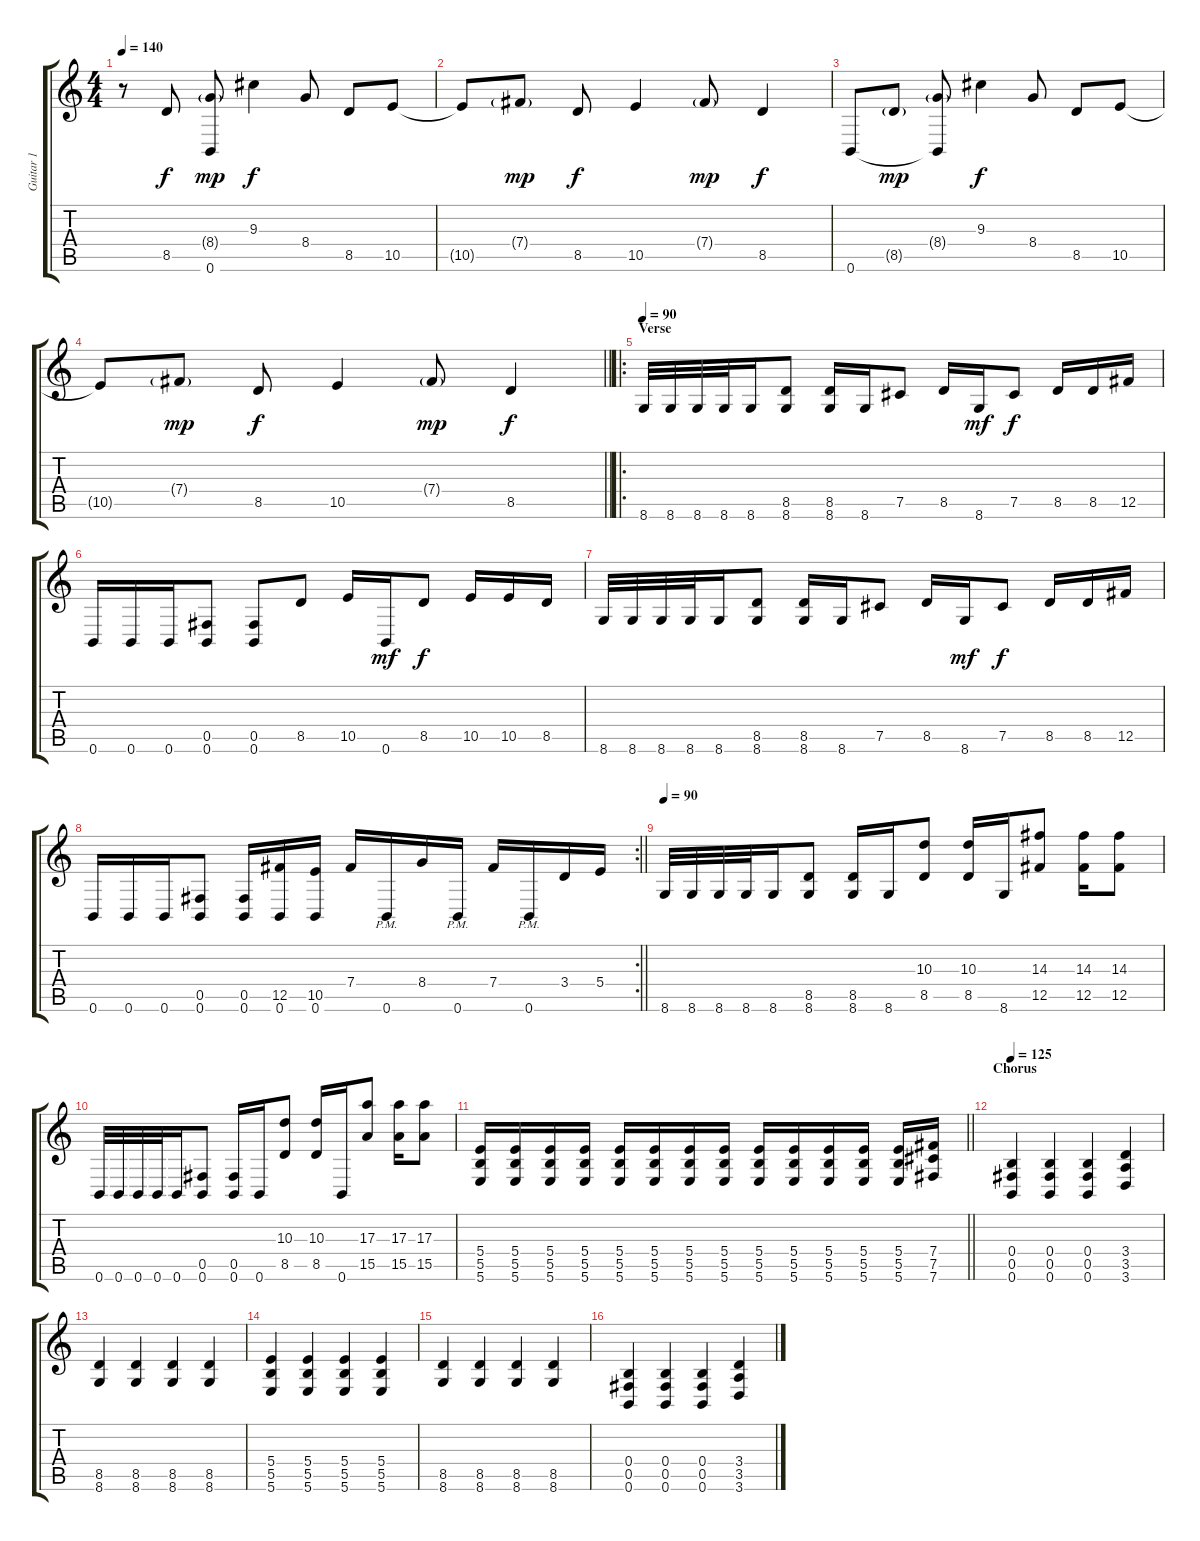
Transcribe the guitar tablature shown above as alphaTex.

\track ("Guitar 1" "Guitar 1") {instrument distortionguitar}
\staff {score tabs}
\tuning (Db4 Gb3 E3 B2 Gb2 B1) {hide}
\ts (4 4)
\tempo 140
\clef g2
\ks c
r.8{dy f volume 9 instrument electricguitarclean} 8.5.8 (8.4{g} 0.6{t}).8{dy mp} 9.3.4{dy f} 8.4.8 8.5.8 10.5.8 |
10.5{t}.8 7.4{g}.8{dy mp} 8.5.8{dy f} 10.5.4 7.4{g}.8{dy mp} 8.5.4{dy f} |
0.6.8 8.5{g}.8{dy mp} (8.4{g} 0.6{t}).8 9.3.4{dy f} 8.4.8 8.5.8 10.5.8 |
\barLineRight lightlight
10.5{t}.8 7.4{g}.8{dy mp} 8.5.8{dy f} 10.5.4 7.4{g}.8{dy mp} 8.5.4{dy f} |
\ro
\section ("" "Verse")
\tempo 90
8.6.32{volume 12 instrument distortionguitar} 8.6.32 8.6.32 8.6.32 8.6.16 (8.5 8.6).8 (8.5 8.6).16 8.6.16 7.5.8 8.5.16 8.6.16{dy mf} 7.5.8{dy f} 8.5.16 8.5.16 12.5.16 |
0.6.16 0.6.16 0.6.16 (0.5 0.6).8 (0.5 0.6).8 8.5.8 10.5.16 0.6.16{dy mf} 8.5.8{dy f} 10.5.16 10.5.16 8.5.16 |
8.6.32 8.6.32 8.6.32 8.6.32 8.6.16 (8.5 8.6).8 (8.5 8.6).16 8.6.16 7.5.8 8.5.16 8.6.16{dy mf} 7.5.8{dy f} 8.5.16 8.5.16 12.5.16 |
\rc 2
\barLineRight lightlight
0.6.16 0.6.16 0.6.16 (0.5 0.6).8 (0.5 0.6).16 (12.5 0.6).16 (10.5 0.6).16 7.4.16 0.6{pm}.16 8.4.16 0.6{pm}.16 7.4.16 0.6{pm}.16 3.4.16 5.4.16 |
\section ("" "")
\tempo 90
8.6.32 8.6.32 8.6.32 8.6.32 8.6.16 (8.5 8.6).8 (8.5 8.6).16 8.6.16 (10.3 8.5).8 (10.3 8.5).16 8.6.16 (14.3 12.5).8 (14.3 12.5).16 (14.3 12.5).8 |
0.6.32 0.6.32 0.6.32 0.6.32 0.6.16 (0.5 0.6).8 (0.5 0.6).16 0.6.16 (10.3 8.5).8 (10.3 8.5).16 0.6.16 (17.3 15.5).8 (17.3 15.5).16 (17.3 15.5).8 |
\barLineRight lightlight
(5.4 5.5 5.6).16 (5.4 5.5 5.6).16 (5.4 5.5 5.6).16 (5.4 5.5 5.6).16 (5.4 5.5 5.6).16 (5.4 5.5 5.6).16 (5.4 5.5 5.6).16 (5.4 5.5 5.6).16 (5.4 5.5 5.6).16 (5.4 5.5 5.6).16 (5.4 5.5 5.6).16 (5.4 5.5 5.6).16 (5.4 5.5 5.6).16 (7.4 7.5 7.6).16 |
\section ("" "Chorus")
\tempo 125
(0.4 0.5 0.6).4 (0.4 0.5 0.6).4 (0.4 0.5 0.6).4 (3.4 3.5 3.6).4 |
(8.5 8.6).4 (8.5 8.6).4 (8.5 8.6).4 (8.5 8.6).4 |
(5.4 5.5 5.6).4 (5.4 5.5 5.6).4 (5.4 5.5 5.6).4 (5.4 5.5 5.6).4 |
(8.5 8.6).4 (8.5 8.6).4 (8.5 8.6).4 (8.5 8.6).4 |
(0.4 0.5 0.6).4 (0.4 0.5 0.6).4 (0.4 0.5 0.6).4 (3.4 3.5 3.6).4
